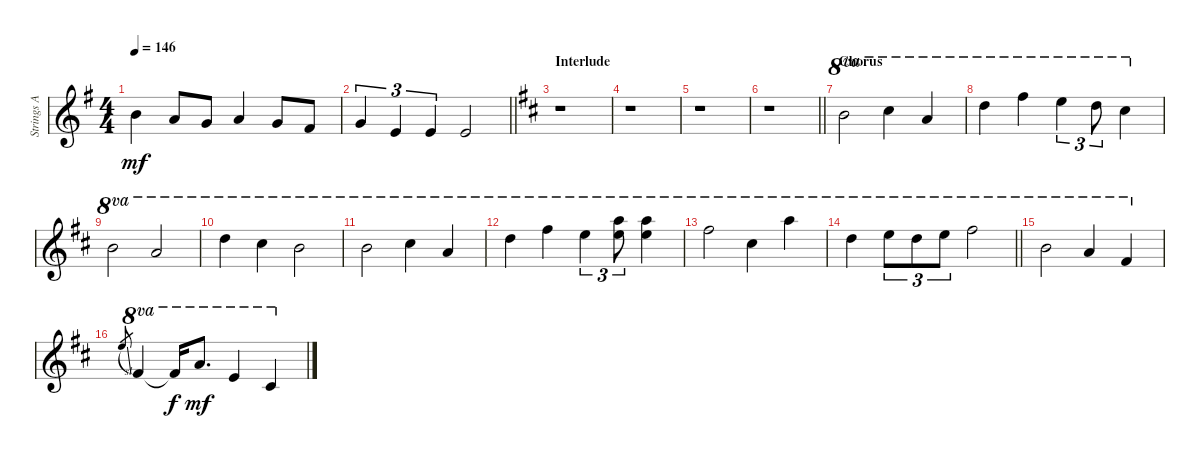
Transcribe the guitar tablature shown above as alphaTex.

\track ("Strings A" "Strings A") {instrument stringensemble1}
\staff {score}
\tuning (E4 B3 G3 D3 A2 E2) {hide}
\ts (4 4)
\tempo 146
\clef g2
\ks eminor
12.2.4{dy mf} 10.2.8 12.3.8 10.2.4 12.3.8 11.3.8 |
\barLineRight lightlight
12.3.4{tu (3 2)} 9.3.4{tu (3 2)} 9.3.4{tu (3 2)} 9.3.2 |
\section ("" "Interlude")
\ks bminor
r.1 |
r.1 |
r.1 |
\barLineRight lightlight
r.1 |
\section ("" "Chorus")
19.1.2{ot 8va} 21.1.4{ot 8va} 17.1.4{ot 8va} |
22.1.4{ot 8va} 26.1.4{ot 8va} 24.1.4{tu (3 2) ot 8va} 22.1.8{tu (3 2) ot 8va} 21.1.4{ot 8va} |
19.1.2{ot 8va} 17.1.2{ot 8va} |
22.1.4{ot 8va} 21.1.4{ot 8va} 19.1.2{ot 8va} |
19.1.2{ot 8va} 21.1.4{ot 8va} 17.1.4{ot 8va} |
22.1.4{ot 8va} 26.1.4{ot 8va} 24.1.4{tu (3 2) ot 8va} (29.1 29.2).8{tu (3 2) ot 8va} (29.1 29.2).4{ot 8va} |
26.1.2{ot 8va} 21.1.4{ot 8va} 29.1.4{ot 8va} |
\barLineRight lightlight
22.1.4{ot 8va} 24.1.8{tu (3 2) ot 8va} 22.1.8{tu (3 2) ot 8va} 24.1.8{tu (3 2) ot 8va} 26.1.2{ot 8va} |
\section ("" "")
19.1.2{ot 8va} 17.1.4{ot 8va} 19.2.4{ot 8va} |
17.2{sl}.8{gr} 19.2.4{ot 8va} 19.2{t}.16{ot 8va dy f} 17.1.8{d ot 8va dy mf} 17.2.4{ot 8va} 18.3.4{ot 8va}
